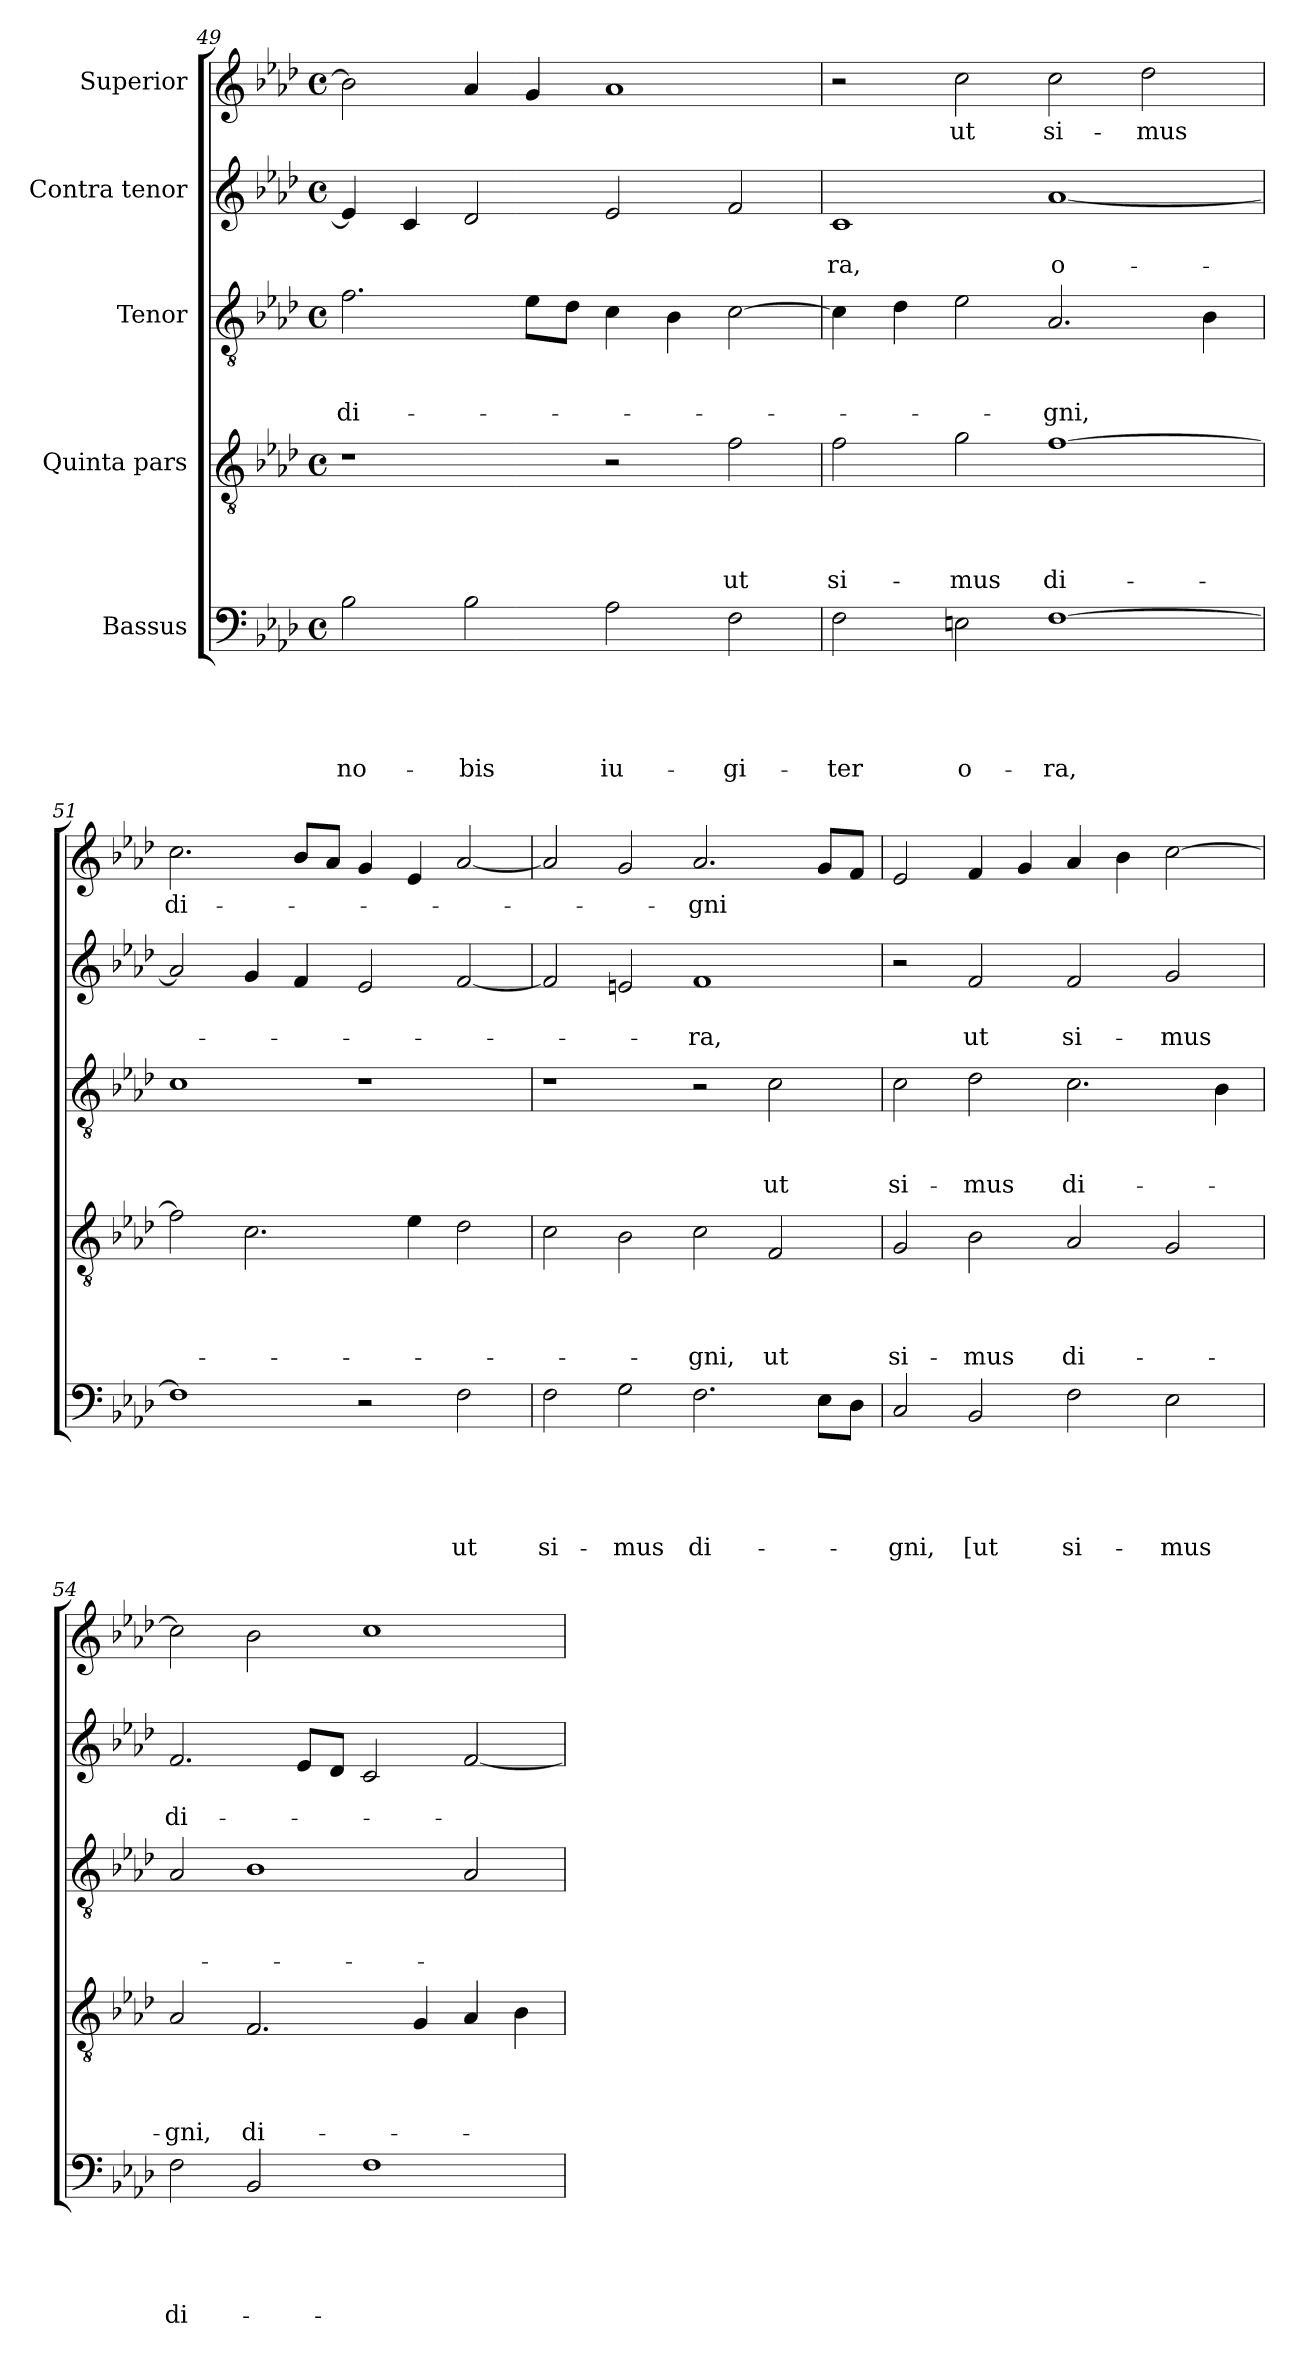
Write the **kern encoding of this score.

**kern	**text	**text	**text	**text	**text	**kern	**text	**text	**text	**text	**kern	**text	**text	**text	**kern	**text	**text	**kern	**text
*part5	*part5	*part5	*part5	*part5	*part5	*part4	*part4	*part4	*part4	*part4	*part3	*part3	*part3	*part3	*part2	*part2	*part2	*part1	*part1
*staff5	*staff5	*staff5	*staff5	*staff5	*staff5	*staff4	*staff4	*staff4	*staff4	*staff4	*staff3	*staff3	*staff3	*staff3	*staff2	*staff2	*staff2	*staff1	*staff1
*I"Bassus	*	*	*	*	*	*I"Quinta pars	*	*	*	*	*I"Tenor	*	*	*	*I"Contra tenor	*	*	*I"Superior	*
*clefF4	*	*	*	*	*	*clefGv2	*	*	*	*	*clefGv2	*	*	*	*clefG2	*	*	*clefG2	*
*k[b-e-a-d-]	*	*	*	*	*	*k[b-e-a-d-]	*	*	*	*	*k[b-e-a-d-]	*	*	*	*k[b-e-a-d-]	*	*	*k[b-e-a-d-]	*
*A-:	*	*	*	*	*	*A-:	*	*	*	*	*A-:	*	*	*	*A-:	*	*	*A-:	*
*M4/4	*	*	*	*	*	*M4/4	*	*	*	*	*M4/4	*	*	*	*M4/4	*	*	*M4/4	*
*met(c)	*	*	*	*	*	*met(c)	*	*	*	*	*met(c)	*	*	*	*met(c)	*	*	*met(c)	*
=49	=49	=49	=49	=49	=49	=49	=49	=49	=49	=49	=49	=49	=49	=49	=49	=49	=49	=49	=49
!	!	!	!	!	!LO:LY:b	!	!	!	!	!	!	!	!	!LO:LY:b	!	!	!	!	!
2B-\	.	.	.	.	no-	1r	.	.	.	.	2.f\	.	.	di-	4e-/]	.	.	2b-\]	.
.	.	.	.	.	.	.	.	.	.	.	.	.	.	.	4c/	.	.	.	.
!	!	!	!	!	!LO:LY:b	!	!	!	!	!	!	!	!	!	!	!	!	!	!
2B-\	.	.	.	.	-bis	.	.	.	.	.	.	.	.	.	2d-/	.	.	4a-/	.
.	.	.	.	.	.	.	.	.	.	.	8e-\L	.	.	.	.	.	.	4g/	.
.	.	.	.	.	.	.	.	.	.	.	8d-\J	.	.	.	.	.	.	.	.
!	!	!	!	!	!LO:LY:b	!	!	!	!	!	!	!	!	!	!	!	!	!	!
2A-\	.	.	.	.	iu-	2r	.	.	.	.	4c\	.	.	.	2e-/	.	.	1a-	.
.	.	.	.	.	.	.	.	.	.	.	4B-\	.	.	.	.	.	.	.	.
!	!	!	!	!	!LO:LY:b	!	!	!	!	!LO:LY:b	!	!	!	!	!	!	!	!	!
2F\	.	.	.	.	-gi-	2f\	.	.	.	ut	[<2c\	.	.	.	2f/	.	.	.	.
!!LO:LB:g=z
=50	=50	=50	=50	=50	=50	=50	=50	=50	=50	=50	=50	=50	=50	=50	=50	=50	=50	=50	=50
!	!	!	!	!	!LO:LY:b	!	!	!	!	!LO:LY:b	!	!	!	!	!	!	!LO:LY:b	!	!
2F\	.	.	.	.	-ter	2f\	.	.	.	si-	4c\]	.	.	.	1c	.	-ra,	2r	.
.	.	.	.	.	.	.	.	.	.	.	4d-\	.	.	.	.	.	.	.	.
!	!	!	!	!	!LO:LY:b	!	!	!	!	!LO:LY:b	!	!	!	!	!	!	!	!	!LO:LY:b
2En\	.	.	.	.	o-	2g\	.	.	.	-mus	2e-\	.	.	.	.	.	.	2cc\	ut
!	!	!	!	!	!LO:LY:b	!	!	!	!	!LO:LY:b	!	!	!	!LO:LY:b	!	!	!LO:LY:b:rj	!	!LO:LY:b
[>1F	.	.	.	.	-ra,	[>1f	.	.	.	di-	2.A-/	.	.	-gni,	[<1a-	.	o-	2cc\	si-
!	!	!	!	!	!	!	!	!	!	!	!	!	!	!	!	!	!	!	!LO:LY:b
.	.	.	.	.	.	.	.	.	.	.	.	.	.	.	.	.	.	2dd-\	-mus
.	.	.	.	.	.	.	.	.	.	.	4B-\	.	.	.	.	.	.	.	.
=51	=51	=51	=51	=51	=51	=51	=51	=51	=51	=51	=51	=51	=51	=51	=51	=51	=51	=51	=51
!	!	!	!	!	!	!	!	!	!	!	!	!	!	!	!	!	!	!	!LO:LY:b
1F]	.	.	.	.	.	2f\]	.	.	.	.	1c	.	.	.	2a-/]	.	.	2.cc\	di-
.	.	.	.	.	.	2.c\	.	.	.	.	.	.	.	.	4g/	.	.	.	.
.	.	.	.	.	.	.	.	.	.	.	.	.	.	.	4f/	.	.	8b-/L	.
.	.	.	.	.	.	.	.	.	.	.	.	.	.	.	.	.	.	8a-/J	.
2r	.	.	.	.	.	.	.	.	.	.	1r	.	.	.	2e-/	.	.	4g/	.
.	.	.	.	.	.	4e-\	.	.	.	.	.	.	.	.	.	.	.	4e-/	.
!	!	!	!	!	!LO:LY:b	!	!	!	!	!	!	!	!	!	!	!	!	!	!
2F\	.	.	.	.	ut	2d-\	.	.	.	.	.	.	.	.	[<2f/	.	.	[<2a-/	.
=52	=52	=52	=52	=52	=52	=52	=52	=52	=52	=52	=52	=52	=52	=52	=52	=52	=52	=52	=52
!	!	!	!	!	!LO:LY:b	!	!	!	!	!	!	!	!	!	!	!	!	!	!
2F\	.	.	.	.	si-	2c\	.	.	.	.	1r	.	.	.	2f/]	.	.	2a-/]	.
!	!	!	!	!	!LO:LY:b	!	!	!	!	!	!	!	!	!	!	!	!	!	!
2G\	.	.	.	.	-mus	2B-\	.	.	.	.	.	.	.	.	2en/	.	.	2g/	.
!	!	!	!	!	!LO:LY:b	!	!	!	!	!LO:LY:b	!	!	!	!	!	!	!LO:LY:b	!	!LO:LY:b
2.F\	.	.	.	.	di-	2c\	.	.	.	-gni,	2r	.	.	.	1f	.	-ra,	2.a-/	-gni
!	!	!	!	!	!	!	!	!	!	!LO:LY:b	!	!	!	!LO:LY:b	!	!	!	!	!
.	.	.	.	.	.	2F/	.	.	.	ut	2c\	.	.	ut	.	.	.	.	.
8E-\L	.	.	.	.	.	.	.	.	.	.	.	.	.	.	.	.	.	8g/L	.
8D-\J	.	.	.	.	.	.	.	.	.	.	.	.	.	.	.	.	.	8f/J	.
=53	=53	=53	=53	=53	=53	=53	=53	=53	=53	=53	=53	=53	=53	=53	=53	=53	=53	=53	=53
!	!	!	!	!	!LO:LY:b	!	!	!	!	!LO:LY:b	!	!	!	!LO:LY:b	!	!	!	!	!
2C/	.	.	.	.	-gni,	2G/	.	.	.	si-	2c\	.	.	si-	2r	.	.	2e-/	.
!	!	!	!	!	!LO:LY:b	!	!	!	!	!LO:LY:b	!	!	!	!LO:LY:b	!	!	!LO:LY:b	!	!
2BB-/	.	.	.	.	[ut	2B-\	.	.	.	-mus	2d-\	.	.	-mus	2f/	.	ut	4f/	.
.	.	.	.	.	.	.	.	.	.	.	.	.	.	.	.	.	.	4g/	.
!	!	!	!	!	!LO:LY:b	!	!	!	!	!LO:LY:b	!	!	!	!LO:LY:b	!	!	!LO:LY:b	!	!
2F\	.	.	.	.	si-	2A-/	.	.	.	di-	2.c\	.	.	di-	2f/	.	si-	4a-/	.
.	.	.	.	.	.	.	.	.	.	.	.	.	.	.	.	.	.	4b-\	.
!	!	!	!	!	!LO:LY:b	!	!	!	!	!	!	!	!	!	!	!	!LO:LY:b	!	!
2E-\	.	.	.	.	-mus	2G/	.	.	.	.	.	.	.	.	2g/	.	-mus	[>2cc\	.
.	.	.	.	.	.	.	.	.	.	.	4B-\	.	.	.	.	.	.	.	.
=54	=54	=54	=54	=54	=54	=54	=54	=54	=54	=54	=54	=54	=54	=54	=54	=54	=54	=54	=54
!	!	!	!	!	!LO:LY:b	!	!	!	!	!LO:LY:b	!	!	!	!	!	!	!LO:LY:b	!	!
2F\	.	.	.	.	di-	2A-/	.	.	.	-gni,	2A-/	.	.	.	2.f/	.	di-	2cc\]	.
!	!	!	!	!	!	!	!	!	!	!LO:LY:b	!	!	!	!	!	!	!	!	!
2BB-/	.	.	.	.	.	2.F/	.	.	.	di-	1B-	.	.	.	.	.	.	2b-\	.
.	.	.	.	.	.	.	.	.	.	.	.	.	.	.	8e-/L	.	.	.	.
.	.	.	.	.	.	.	.	.	.	.	.	.	.	.	8d-/J	.	.	.	.
1F	.	.	.	.	.	.	.	.	.	.	.	.	.	.	2c/	.	.	1cc	.
.	.	.	.	.	.	4G/	.	.	.	.	.	.	.	.	.	.	.	.	.
.	.	.	.	.	.	4A-/	.	.	.	.	2A-/	.	.	.	[>2f/	.	.	.	.
.	.	.	.	.	.	4B-\	.	.	.	.	.	.	.	.	.	.	.	.	.
=	=	=	=	=	=	=	=	=	=	=	=	=	=	=	=	=	=	=	=
*-	*-	*-	*-	*-	*-	*-	*-	*-	*-	*-	*-	*-	*-	*-	*-	*-	*-	*-	*-
